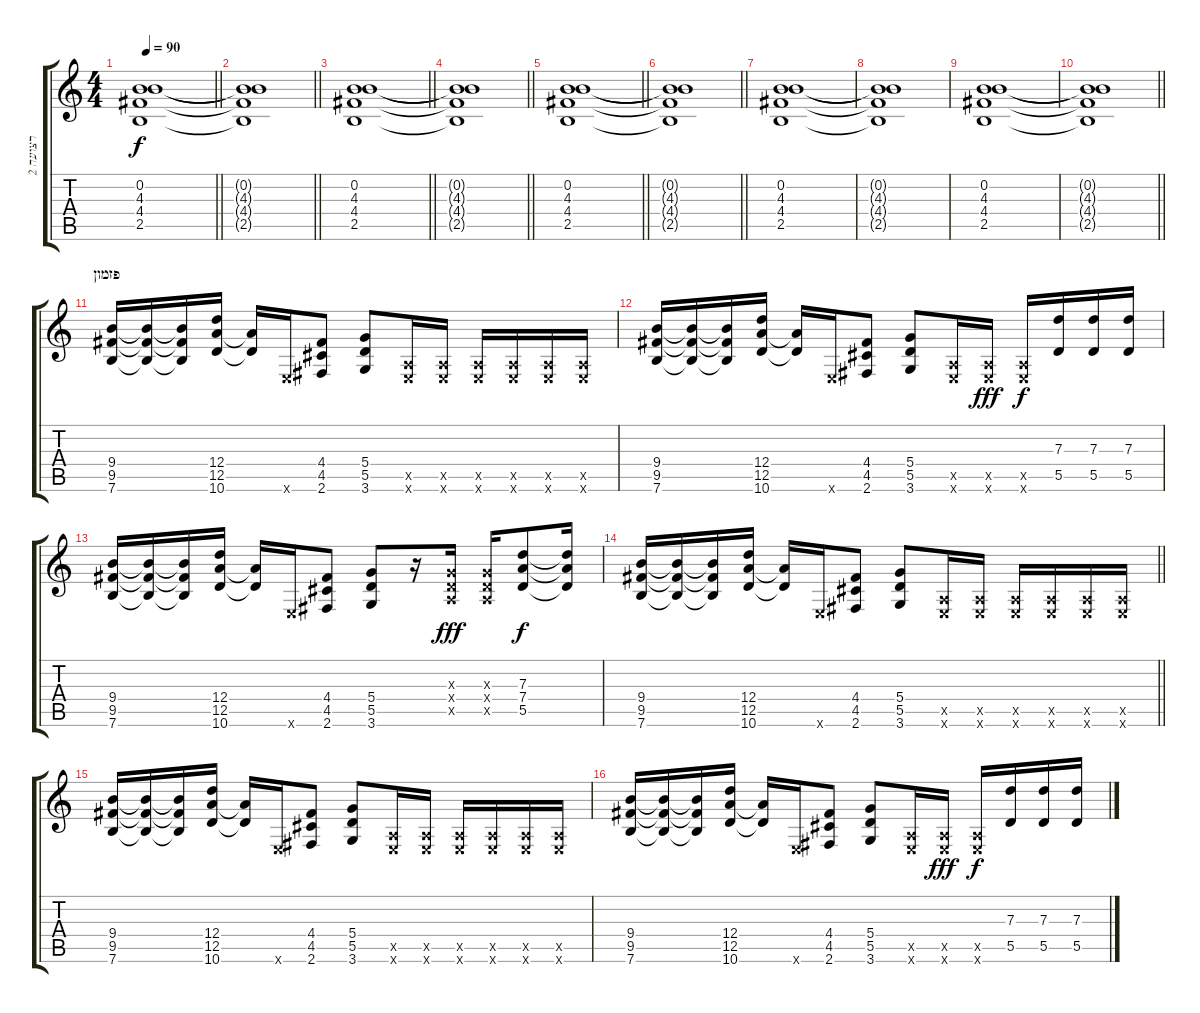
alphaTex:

\track ("רצועה 2" "רצועה 2") {instrument distortionguitar}
\staff {score tabs}
\tuning (E4 B3 G3 D3 A2 E2) {hide}
\ts (4 4)
\tempo 90
\clef g2
\barLineRight lightlight
\ks c
(0.2 4.3 4.4 2.5).1{dy f volume 13 instrument electricguitarclean} |
\barLineRight lightlight
(0.2{t} 4.3{t} 4.4{t} 2.5{t}).1 |
\barLineRight lightlight
(0.2 4.3 4.4 2.5).1{volume 13 instrument electricguitarclean} |
\barLineRight lightlight
(0.2{t} 4.3{t} 4.4{t} 2.5{t}).1 |
\barLineRight lightlight
(0.2 4.3 4.4 2.5).1{volume 13 instrument electricguitarclean} |
\barLineRight lightlight
(0.2{t} 4.3{t} 4.4{t} 2.5{t}).1 |
(0.2 4.3 4.4 2.5).1{volume 13 instrument electricguitarclean} |
(0.2{t} 4.3{t} 4.4{t} 2.5{t}).1 |
(0.2 4.3 4.4 2.5).1{volume 13 instrument electricguitarclean} |
\barLineRight lightlight
(0.2{t} 4.3{t} 4.4{t} 2.5{t}).1 |
\section ("" "פזמון")
(9.4 9.5 7.6).16{volume 13 balance 8 instrument distortionguitar} (9.4{t} 9.5{t} 7.6{t}).16 (9.4{t} 9.5{t} 7.6{t}).16 (12.4 12.5 10.6).16 (12.5{t} 10.6{t}).16 0.6{x}.16 (4.4 4.5 2.6).8 (5.4 5.5 3.6).8 (0.5{x} 0.6{x}).16 (0.5{x} 0.6{x}).16 (0.5{x} 0.6{x}).16 (0.5{x} 0.6{x}).16 (0.5{x} 0.6{x}).16 (0.5{x} 0.6{x}).16 |
(9.4 9.5 7.6).16{volume 13 balance 8} (9.4{t} 9.5{t} 7.6{t}).16 (9.4{t} 9.5{t} 7.6{t}).16 (12.4 12.5 10.6).16 (12.5{t} 10.6{t}).16 0.6{x}.16 (4.4 4.5 2.6).8 (5.4 5.5 3.6).8 (0.5{x} 0.6{x}).16 (0.5{x} 0.6{x}).16{dy fff} (0.5{x} 0.6{x}).16{dy f} (7.3 5.5).16 (7.3 5.5).16 (7.3 5.5).16 |
(9.4 9.5 7.6).16 (9.4{t} 9.5{t} 7.6{t}).16 (9.4{t} 9.5{t} 7.6{t}).16 (12.4 12.5 10.6).16 (12.5{t} 10.6{t}).16 0.6{x}.16 (4.4 4.5 2.6).8 (5.4 5.5 3.6).8 r.16 (0.3{x} 0.4{x} 0.5{x}).16{dy fff} (0.3{x} 0.4{x} 0.5{x}).16 (7.3 7.4 5.5).8{dy f} (7.3{t} 7.4{t} 5.5{t}).16 |
\barLineRight lightlight
(9.4 9.5 7.6).16{volume 13 balance 8} (9.4{t} 9.5{t} 7.6{t}).16 (9.4{t} 9.5{t} 7.6{t}).16 (12.4 12.5 10.6).16 (12.5{t} 10.6{t}).16 0.6{x}.16 (4.4 4.5 2.6).8 (5.4 5.5 3.6).8 (0.5{x} 0.6{x}).16 (0.5{x} 0.6{x}).16 (0.5{x} 0.6{x}).16 (0.5{x} 0.6{x}).16 (0.5{x} 0.6{x}).16 (0.5{x} 0.6{x}).16 |
(9.4 9.5 7.6).16{volume 13 balance 8} (9.4{t} 9.5{t} 7.6{t}).16 (9.4{t} 9.5{t} 7.6{t}).16 (12.4 12.5 10.6).16 (12.5{t} 10.6{t}).16 0.6{x}.16 (4.4 4.5 2.6).8 (5.4 5.5 3.6).8 (0.5{x} 0.6{x}).16 (0.5{x} 0.6{x}).16 (0.5{x} 0.6{x}).16 (0.5{x} 0.6{x}).16 (0.5{x} 0.6{x}).16 (0.5{x} 0.6{x}).16 |
(9.4 9.5 7.6).16{volume 13 balance 8} (9.4{t} 9.5{t} 7.6{t}).16 (9.4{t} 9.5{t} 7.6{t}).16 (12.4 12.5 10.6).16 (12.5{t} 10.6{t}).16 0.6{x}.16 (4.4 4.5 2.6).8 (5.4 5.5 3.6).8 (0.5{x} 0.6{x}).16 (0.5{x} 0.6{x}).16{dy fff} (0.5{x} 0.6{x}).16{dy f} (7.3 5.5).16 (7.3 5.5).16 (7.3 5.5).16
